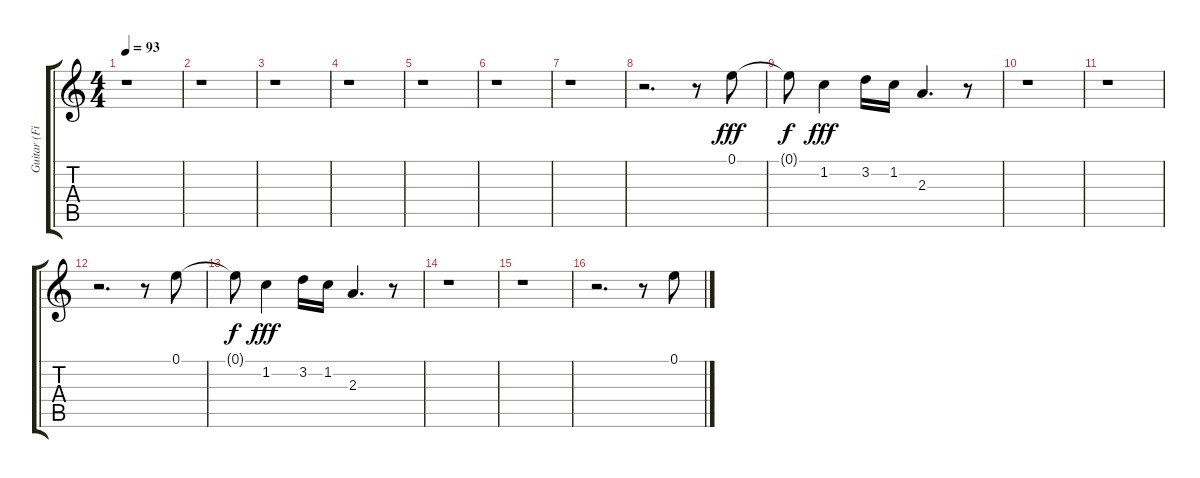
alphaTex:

\track ("Guitar (Fills)" "Guitar (Fi") {instrument electricguitarclean}
\staff {score tabs}
\tuning (E4 B3 G3 D3 A2 E2) {hide}
\ts (4 4)
\tempo 93
\clef g2
\ks c
r.1{dy fff instrument electricguitarclean} |
r.1 |
r.1 |
r.1 |
r.1 |
r.1 |
r.1 |
r.2{d} r.8 0.1.8 |
0.1{t}.8{dy f} 1.2.4{dy fff} 3.2.16 1.2.16 2.3.4{d} r.8 |
r.1 |
r.1 |
r.2{d} r.8 0.1.8 |
0.1{t}.8{dy f} 1.2.4{dy fff} 3.2.16 1.2.16 2.3.4{d} r.8 |
r.1 |
r.1 |
r.2{d} r.8 0.1.8
